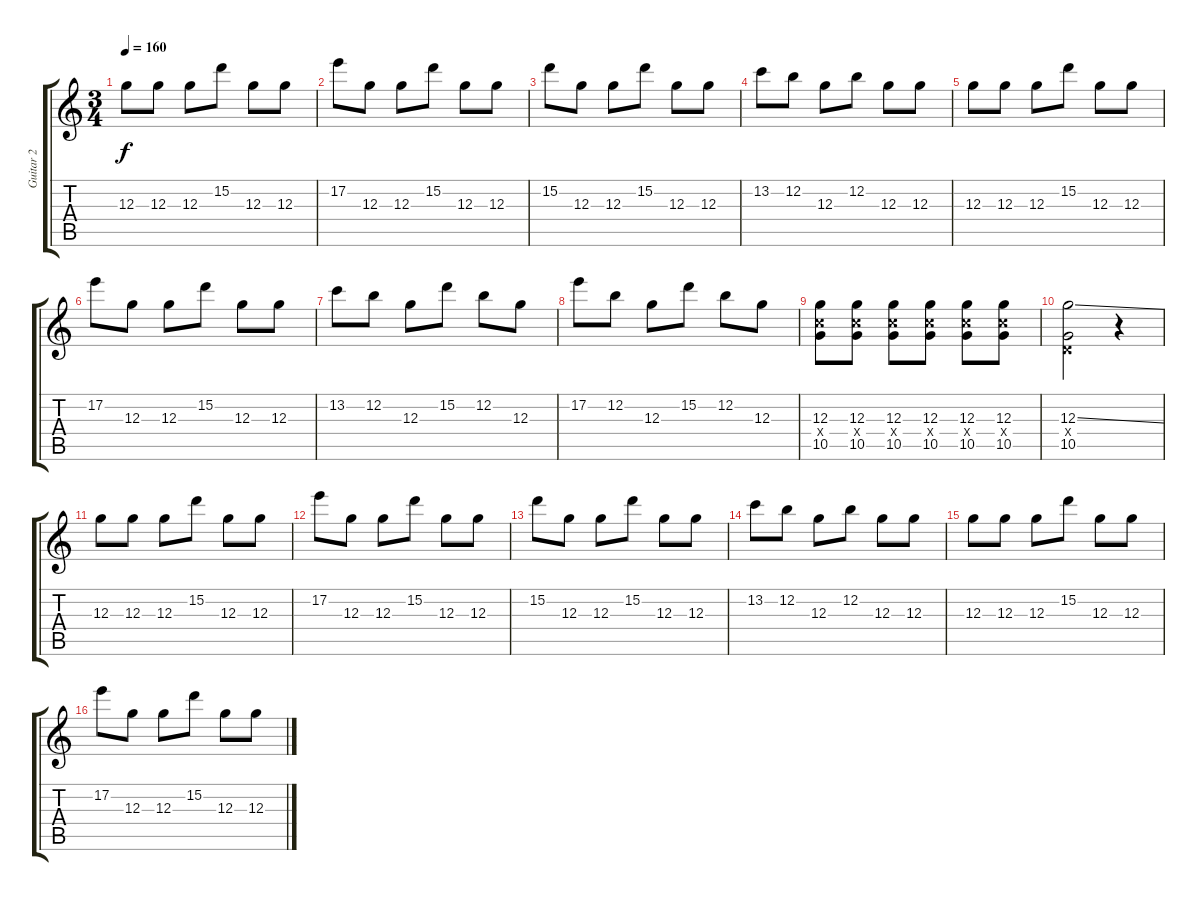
\track ("Guitar 2" "Guitar 2") {instrument distortionguitar}
\staff {score tabs}
\tuning (E4 B3 G3 D3 A2 E2) {hide}
\ts (3 4)
\tempo 160
\clef g2
\ks c
12.3.8{dy f} 12.3.8 12.3.8 15.2.8 12.3.8 12.3.8 |
17.2.8 12.3.8 12.3.8 15.2.8 12.3.8 12.3.8 |
15.2.8 12.3.8 12.3.8 15.2.8 12.3.8 12.3.8 |
13.2.8 12.2.8 12.3.8 12.2.8 12.3.8 12.3.8 |
12.3.8 12.3.8 12.3.8 15.2.8 12.3.8 12.3.8 |
17.2.8 12.3.8 12.3.8 15.2.8 12.3.8 12.3.8 |
13.2.8 12.2.8 12.3.8 15.2.8 12.2.8 12.3.8 |
17.2.8 12.2.8 12.3.8 15.2.8 12.2.8 12.3.8 |
(12.3 10.4{x} 10.5).8 (12.3 10.4{x} 10.5).8 (12.3 10.4{x} 10.5).8 (12.3 10.4{x} 10.5).8 (12.3 10.4{x} 10.5).8 (12.3 10.4{x} 10.5).8 |
(12.3{ss} 0.4{x} 10.5).2 r.4 |
12.3.8 12.3.8 12.3.8 15.2.8 12.3.8 12.3.8 |
17.2.8 12.3.8 12.3.8 15.2.8 12.3.8 12.3.8 |
15.2.8 12.3.8 12.3.8 15.2.8 12.3.8 12.3.8 |
13.2.8 12.2.8 12.3.8 12.2.8 12.3.8 12.3.8 |
12.3.8 12.3.8 12.3.8 15.2.8 12.3.8 12.3.8 |
17.2.8 12.3.8 12.3.8 15.2.8 12.3.8 12.3.8
